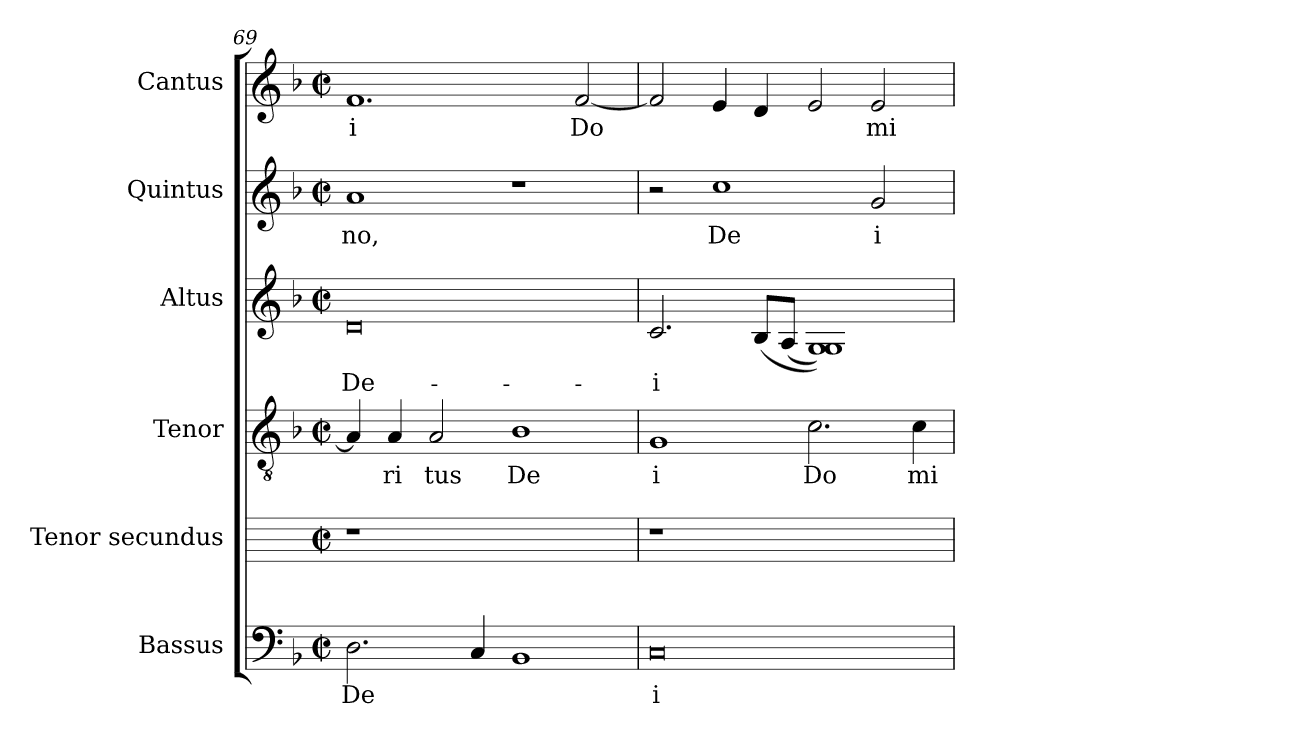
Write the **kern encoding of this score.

**kern	**text	**kern	**kern	**text	**kern	**text	**kern	**text	**kern	**text
*part6	*part6	*part5	*part4	*part4	*part3	*part3	*part2	*part2	*part1	*part1
*staff6	*staff6	*staff5	*staff4	*staff4	*staff3	*staff3	*staff2	*staff2	*staff1	*staff1
*I"Bassus	*	*I"Tenor  secundus	*I"Tenor	*	*I"Altus	*	*I"Quintus	*	*I"Cantus	*
*I'B	*	*	*I'T	*	*I'A	*	*I'Q	*	*I'C	*
*clefF4	*	*	*clefGv2	*	*clefG2	*	*clefG2	*	*clefG2	*
*k[b-]	*	*k[]	*k[b-]	*	*k[b-]	*	*k[b-]	*	*k[b-]	*
*F:	*	*C:	*F:	*	*F:	*	*F:	*	*F:	*
*M2/2	*	*M2/2	*M2/2	*	*M2/2	*	*M2/2	*	*M2/2	*
*met(c|)	*	*met(c|)	*met(c|)	*	*met(c|)	*	*met(c|)	*	*met(c|)	*
=69	=69	=69	=69	=69	=69	=69	=69	=69	=69	=69
!	!LO:LY:b:cj	!	!	!LO:LY:b:cj	!	!LO:LY:b:cj	!	!LO:LY:b:cj	!	!LO:LY:b:cj
2.D\	De	1r	4A/]	.	0d	De-	1a	no,	1.f	i
!	!	!	!	!LO:LY:b:cj	!	!	!	!	!	!
.	.	.	4A/	ri	.	.	.	.	.	.
!	!	!	!	!LO:LY:b:cj	!	!	!	!	!	!
.	.	.	2A/	tus	.	.	.	.	.	.
!	!LO:LY:b:cj	!	!	!	!	!	!	!	!	!
4C/	.	.	.	.	.	.	.	.	.	.
!	!LO:LY:b:cj	!	!	!LO:LY:b:cj	!	!	!	!	!	!
1BB-	.	1ryy	1B-	De	.	.	1r	.	.	.
!	!	!	!	!	!	!	!	!	!	!LO:LY:b:cj
.	.	.	.	.	.	.	.	.	[<2f/	Do
=70	=70	=70	=70	=70	=70	=70	=70	=70	=70	=70
!	!LO:LY:b:cj	!	!	!LO:LY:b:cj	!	!LO:LY:b:cj	!	!	!	!LO:LY:b:cj
0C	i	1r	1G	i	2.c/	-i	2r	.	2f/]	.
!	!	!	!	!	!	!	!	!LO:LY:b:cj	!	!LO:LY:b:cj
.	.	.	.	.	.	.	1cc	De	4e/	.
!	!	!	!	!	!	!LO:LY:b:cj	!	!	!	!LO:LY:b:cj
.	.	.	.	.	(>8B-/L	.	.	.	4d/	.
!	!	!	!	!	!	!LO:LY:b:cj	!	!	!	!
.	.	.	.	.	(<8A/J	.	.	.	.	.
!	!	!	!	!LO:LY:b:cj	!	!LO:LY:b:cj	!	!	!	!LO:LY:b:cj
.	.	1ryy	2.c\	Do	1G 1G))	.	.	.	2e/	.
!	!	!	!	!	!	!	!	!LO:LY:b:cj	!	!LO:LY:b:cj
.	.	.	.	.	.	.	2g/	i	2e/	mi
!	!	!	!	!LO:LY:b:cj	!	!	!	!	!	!
.	.	.	4c\	mi	.	.	.	.	.	.
=	=	=	=	=	=	=	=	=	=	=
*-	*-	*-	*-	*-	*-	*-	*-	*-	*-	*-
